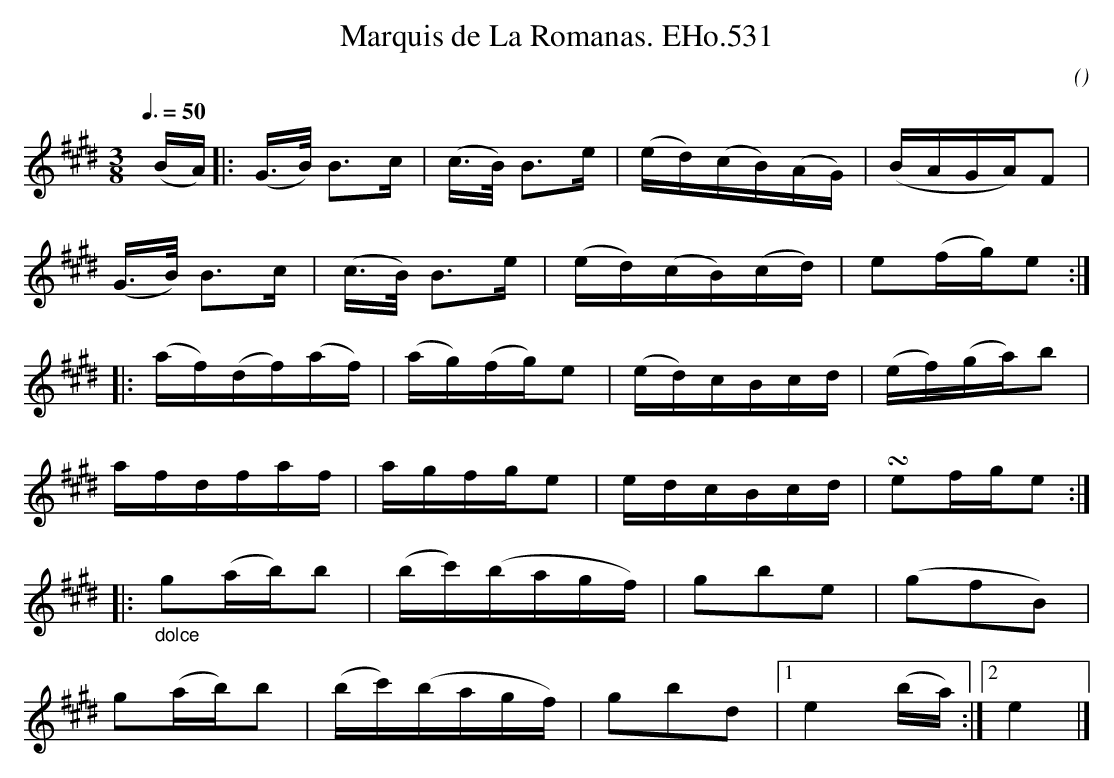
X:1
T:Marquis de La Romanas. EHo.531
M:3/8
L:1/8
Q:3/8=50
C:
O:
K:E
y(B/A/) |: (G/>B/) B>c | (c/>B/) B>e | (e/d/)(c/B/)(A/G/) | (B/A/G/A/)F |
(G/>B/) B>c | (c/>B/) B>e | (e/d/)(c/B/)(c/d/) | e(f/g/)e :|
|: (a/f/)(d/f/)(a/f/) | (a/g/)(f/g/)e | (e/d/)c/B/c/d/ | (e/f/)(g/a/)b |
a/f/d/f/a/f/ | a/g/f/g/e | e/d/c/B/c/d/ | !turn!ef/g/e :|
|:"_dolce"g(a/b/)b | (b/c'/)(b/a/g/f/) | gbe | (gfB) |
g(a/b/)b | (b/c'/)(b/a/g/f/) | gbd | [1e2(b/a/) :| [2e2 |]
